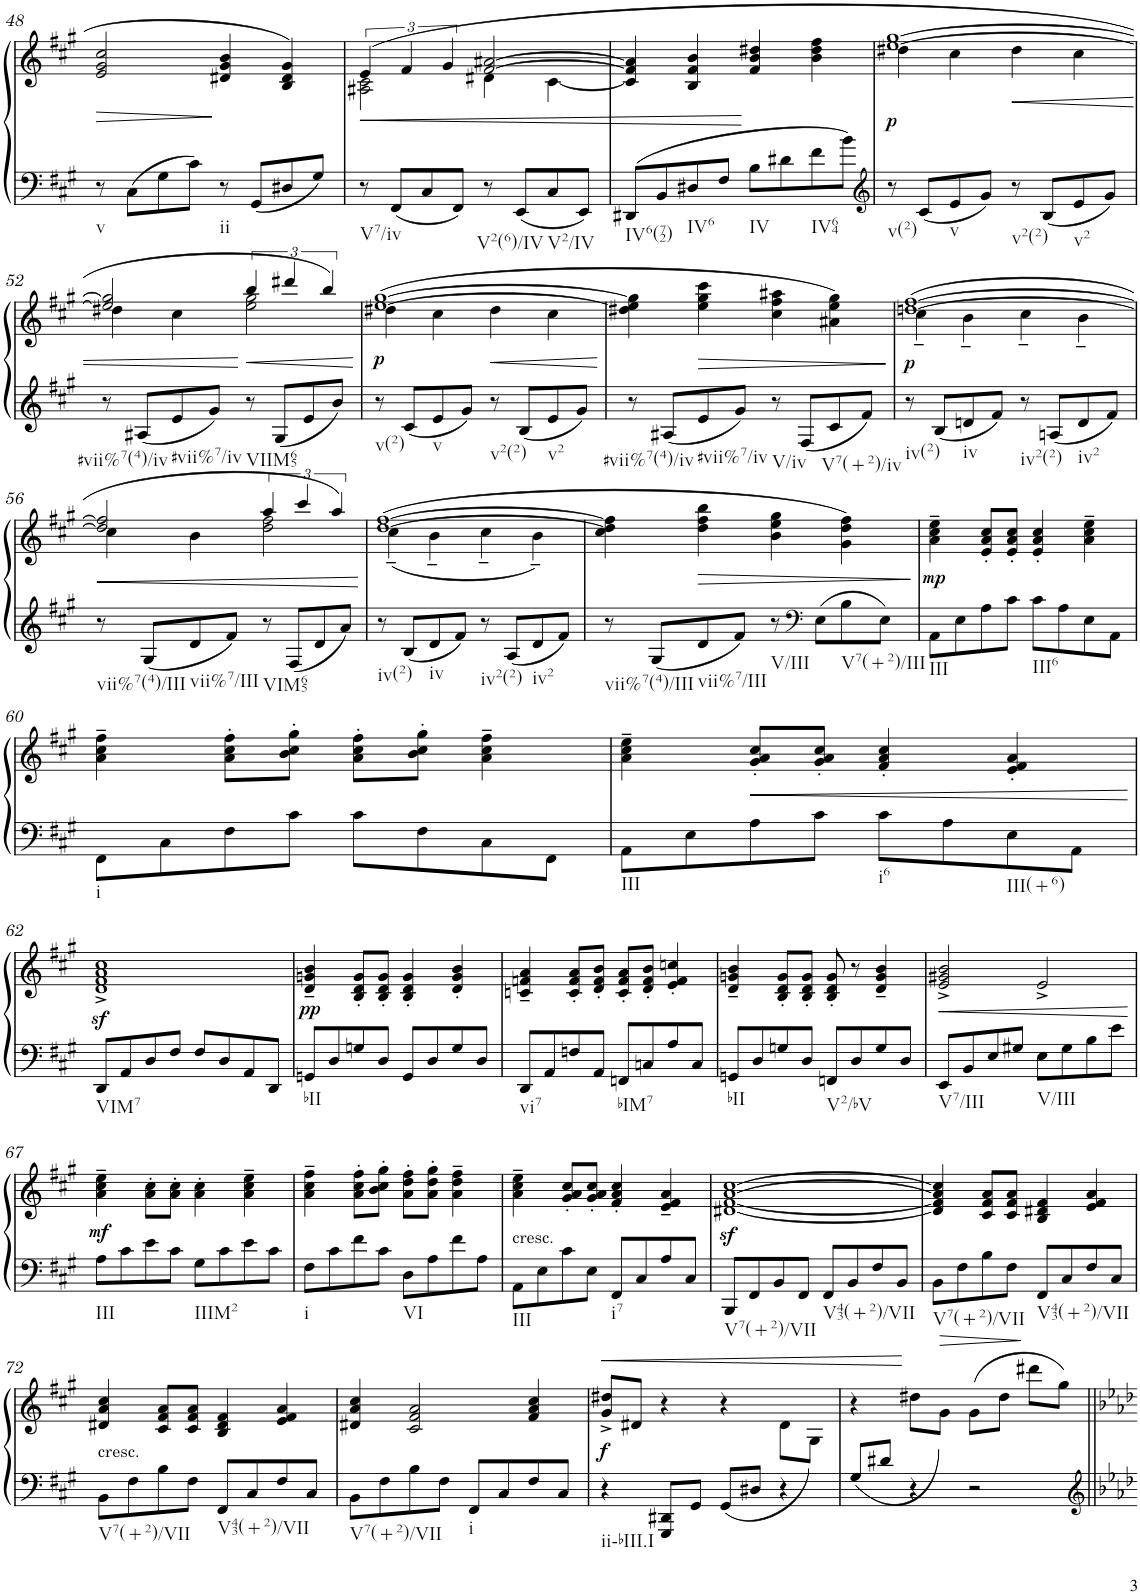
**kern	**kern	**dynam
*part1	*part1	*part1
*staff2	*staff1	*staff1/2
*I"Piano	*	*
*I'Pno.	*	*
!!LO:PB:g=z
*clefF4	*clefG2	*
*k[f#c#g#]	*k[f#c#g#]	*
*M4/4	*M4/4	*
*met(c)	*met(c)	*
=48	=48	=48
!LO:TX:b:t=v	!	!
!	!	!LO:HP:b
8r	2e/ 2g#/ 2cc#/	>
8C#\L	.	.
8G#\	.	.
8c#\J	.	.
!LO:TX:b:t=ii	!	!
8r	4d#X/ 4g#/ 4b/	.
8GG#/L	.	.
8D#X/	4B/ 4d#/ 4g#/	.
8G#/J	.	.
=49	=49	=49
!LO:TX:b:t=V7/iv	!	!
!	!	!LO:HP:b
*	*^	*
8r	(6e/	2A#X\ 2c#\	<
8FF#/L	.	.	.
.	6f#/	.	.
8C#/	.	.	.
.	6g#/	.	.
8FF#/J	.	.	.
!LO:TX:b:t=V2(6)/IV	!	!	!
8r	[2f#/ [2a#X/	4d#X\	.
8EE/L	.	.	.
!LO:TX:b:t=V2/IV	!	!	!
8C#/	.	[4c#\	.
8EE/J	.	.	.
*	*v	*v	*
=50	=50	=50
!LO:TX:b:t=IV6(72)	!	!
8DD#X/L	4c#/] 4f#/] 4a#/]	.
8BB/	.	.
!LO:TX:b:t=IV6	!	!
8D#X/	4B/ 4f#/ 4b/	.
8F#/J	.	.
!LO:TX:b:t=IV	!	!
8B\L	4f#/ 4b/ 4dd#X/	]
8d#X\	.	.
!LO:TX:b:t=IV64	!	!
8f#\	4b\ 4dd#\ 4ff#\	.
8b\J	.	.
=51	=51	=51
*clefG2	*	*
*	*^	*
!LO:TX:b:t=v(2)	!	!	!
!	!	!	!LO:DY:b
8r	[1ee [1gg#	4dd#X\	p
8c#/L	.	.	.
!LO:TX:b:t=v	!	!	!
8e/	.	4cc#\	.
8g#/J	.	.	.
!LO:TX:b:t=v2(2)	!	!	!
!	!	!	!LO:HP:b
8r	.	4dd#\	<
8B/L	.	.	.
!LO:TX:b:t=v2	!	!	!
8e/	.	4cc#\	.
8g#/J	.	.	.
!!LO:LB:g=z	!!
=52	=52	=52	=52
!LO:TX:b:t=#vii%7(4)/iv	!	!	!
8r	2ee/] 2gg#/]	4dd#X\	.
8A#X/L	.	.	.
!LO:TX:b:t=#vii%7/iv	!	!	!
8e/	.	4cc#\	.
8g#/J	.	.	.
!LO:TX:b:t=VIIM65	!	!	!
!	!	!	!LO:HP:n=1:b
8r	6bb/	2ee\ 2gg#\	[ <
8G#/L	.	.	.
.	6ddd#X/	.	.
8e/	.	.	.
.	6bb/)	.	.
8b/J	.	.	.
*	*v	*v	*
.	.	[
=53	=53	=53
*	*^	*
!LO:TX:b:t=v(2)	!	!	!
!	!	!	!LO:DY:b
8r	([1ee [1gg#	4dd#X\	p
8c#/L	.	.	.
!LO:TX:b:t=v	!	!	!
8e/	.	4cc#\	.
8g#/J	.	.	.
!LO:TX:b:t=v2(2)	!	!	!
!	!	!	!LO:HP:b
8r	.	4dd#\	<
8B/L	.	.	.
!LO:TX:b:t=v2	!	!	!
8e/	.	4cc#\	.
8g#/J	.	.	.
*	*v	*v	*
.	.	[
=54	=54	=54
!LO:TX:b:t=#vii%7(4)/iv	!	!
8r	4dd#X\ 4ee\] 4gg#\]	.
8A#X/L	.	.
!LO:TX:b:t=#vii%7/iv	!	!
!	!	!LO:HP:b
8e/	4ee\ 4gg#\ 4ccc#\	>
8g#/J	.	.
!LO:TX:b:t=V/iv	!	!
8r	4cc#\ 4ff#\ 4aa#X\	.
8F#/L	.	.
!LO:TX:b:t=V7(+2)/iv	!	!
8c#/	4a#X\ 4ee\ 4gg#\)	.
8f#/J	.	.
.	.	[
=55	=55	=55
*	*^	*
!LO:TX:b:t=iv(2)	!	!	!
!	!	!	!LO:DY:b
8r	([1ddn [1ff#	4cc#~\	p
8B/L	.	.	.
!LO:TX:b:t=iv	!	!	!
8dn/	.	4b~\	.
8f#/J	.	.	.
!LO:TX:b:t=iv2(2)	!	!	!
8r	.	4cc#~\	.
8An/L	.	.	.
!LO:TX:b:t=iv2	!	!	!
8d/	.	4b~\	.
8f#/J	.	.	.
!!LO:LB:g=z	!!
=56	=56	=56	=56
!LO:TX:b:t=vii%7(4)/III	!	!	!
!	!	!	!LO:HP:b
8r	2dd/] 2ff#/]	4cc#\	<
8G#/L	.	.	.
!LO:TX:b:t=vii%7/III	!	!	!
8d/	.	4b\	.
8f#/J	.	.	.
!LO:TX:b:t=VIM65	!	!	!
8r	6aa/	2dd\ 2ff#\	.
8F#/L	.	.	.
.	6ccc#/	.	.
8d/	.	.	.
.	6aa/)	.	.
8a/J	.	.	.
*	*v	*v	*
.	.	]
=57	=57	=57
*	*^	*
!LO:TX:b:t=iv(2)	!	!	!
8r	([1dd [1ff#	(4cc#~\	.
8B/L	.	.	.
!LO:TX:b:t=iv	!	!	!
8d/	.	4b~\	.
8f#/J	.	.	.
!LO:TX:b:t=iv2(2)	!	!	!
8r	.	4cc#~\	.
8A/L	.	.	.
!LO:TX:b:t=iv2	!	!	!
8d/	.	4b~\)	.
8f#/J	.	.	.
*	*v	*v	*
=58	=58	=58
!LO:TX:b:t=vii%7(4)/III	!	!
8r	4cc#\ 4dd\] 4ff#\]	.
8G#/L	.	.
!LO:TX:b:t=vii%7/III	!	!
!	!	!LO:HP:b
8d/	4dd\ 4ff#\ 4bb\	>
8f#/J	.	.
!LO:TX:b:t=V/III	!	!
8r	4b\ 4ee\ 4gg#\	.
*clefF4	*	*
8E\L	.	.
!LO:TX:b:t=V7(+2)/III	!	!
8B\	4g#\ 4dd\ 4ff#\)	.
8E\J	.	.
.	.	[
=59	=59	=59
!LO:TX:b:t=III	!	!
!	!	!LO:DY:b
8AA\L	4a\~ 4cc#\~ 4ee\~	mp
8E\	.	.
8A\	8e/' 8a/' 8cc#/'L	.
8c#\J	8e/' 8a/' 8cc#/'J	.
!LO:TX:b:t=III6	!	!
8c#\L	4e/' 4a/' 4cc#/'	.
8A\	.	.
8E\	4a\~ 4cc#\~ 4ee\~	.
8AA\J	.	.
!!LO:LB:g=z
=60	=60	=60
!LO:TX:b:t=i	!	!
8FF#\L	4a\~ 4cc#\~ 4ff#\~	.
8C#\	.	.
8F#\	8a\' 8cc#\' 8ff#\'L	.
8c#\J	8b\' 8cc#\' 8gg#\'J	.
8c#\L	8a\' 8cc#\' 8ff#\'L	.
8F#\	8b\' 8cc#\' 8gg#\'J	.
8C#\	4a\~ 4cc#\~ 4ff#\~	.
8FF#\J	.	.
=61	=61	=61
!LO:TX:b:t=III	!	!
8AA\L	4a\~ 4cc#\~ 4ee\~	.
8E\	.	.
!	!	!LO:HP:b
8A\	8g#/' 8a/' 8cc#/'L	<
8c#\J	8g#/' 8a/' 8cc#/'J	.
!LO:TX:b:t=i6	!	!
8c#\L	4f#/' 4a/' 4cc#/'	.
8A\	.	.
!LO:TX:b:t=III(+6)	!	!
8E\	4e/' 4f#/' 4a/'	.
8AA\J	.	.
.	.	]
!!LO:LB:g=z
=62	=62	=62
!LO:TX:b:t=VIM7	!	!
8DD/L	1dz<^ 1f#z<^ 1az<^ 1cc#z<^	.
8AA/	.	.
8D/	.	.
8F#/J	.	.
8F#/L	.	.
8D/	.	.
8AA/	.	.
8DD/J	.	.
=63	=63	=63
!LO:TX:b:t=bII	!	!
!	!	!LO:DY:b
8GGn/L	4d/~ 4gn/~ 4b/~	pp
8D/	.	.
8Gn/	8B/' 8d/' 8g/'L	.
8D/J	8B/' 8d/' 8g/'J	.
8GG/L	4B/' 4d/' 4g/'	.
8D/	.	.
8G/	4d/' 4g/' 4b/'	.
8D/J	.	.
=64	=64	=64
!LO:TX:b:t=vi7	!	!
8DD/L	4cn/~ 4fn/~ 4a/~	.
8AA/	.	.
8Fn/	8c/' 8f/' 8a/'L	.
8AA/J	8d/' 8f/' 8b/'J	.
!LO:TX:b:t=bIM7	!	!
8FFn/L	8c/' 8f/' 8a/'L	.
8Cn/	8d/' 8f/' 8b/'J	.
8A/	4e/' 4f/' 4ccn/'	.
8C/J	.	.
=65	=65	=65
!LO:TX:b:t=bII	!	!
8GGn/L	4d/~ 4gn/~ 4b/~	.
8D/	.	.
8Gn/	8B/' 8d/' 8g/'L	.
8D/J	8B/' 8d/' 8g/'J	.
!LO:TX:b:t=V2/bV	!	!
8FFn/L	8B/' 8d/' 8g/'	.
8D/	8r	.
8G/	4d/~ 4g/~ 4b/~	.
8D/J	.	.
=66	=66	=66
!LO:TX:b:t=V7/III	!	!
!	!	!LO:HP:b
8EE/L	2e/^ 2g#X/^ 2b/^	<
8BB/	.	.
8E/	.	.
8G#X/J	.	.
!LO:TX:b:t=V/III	!	!
8E\L	2e^/	.
8G#\	.	.
8B\	.	.
8e\J	.	.
.	.	[
!!LO:LB:g=z
=67	=67	=67
!LO:TX:b:t=III	!	!
!	!	!LO:DY:b
8A\L	4a\~ 4cc#\~ 4ee\~	mf
8c#\	.	.
8e\	8a\' 8cc#\'L	.
8c#\J	8a\' 8cc#\'J	.
!LO:TX:b:t=IIIM2	!	!
8G#\L	4a\' 4cc#\'	.
8c#\	.	.
8e\	4a\~ 4cc#\~ 4ee\~	.
8c#\J	.	.
=68	=68	=68
!LO:TX:b:t=i	!	!
8F#\L	4a\~ 4cc#\~ 4ff#\~	.
8c#\	.	.
8f#\	8a\' 8cc#\' 8ff#\'L	.
8c#\J	8b\' 8cc#\' 8gg#\'J	.
!LO:TX:b:t=VI	!	!
8D\L	8a\' 8dd\' 8ff#\'L	.
8A\	8a\' 8dd\' 8gg#\'J	.
8f#\	4a\~ 4dd\~ 4ff#\~	.
8A\J	.	.
=69	=69	=69
!	!LO:TX:b:t=cresc.	!
!LO:TX:b:t=III	!	!
8AA\L	4a\~ 4cc#\~ 4ee\~	.
8E\	.	.
8c#\	8g#/' 8a/' 8cc#/'L	.
8E\J	8g#/' 8a/' 8cc#/'J	.
!LO:TX:b:t=i7	!	!
8FF#/L	4f#/' 4a/' 4cc#/'	.
8C#/	.	.
8A/	4e/~ 4f#/~ 4a/~	.
8C#/J	.	.
=70	=70	=70
!LO:TX:b:t=V7(+2)/VII	!	!
8BBB/L	[1d#Xz< [1f#z< [1az< [1cc#z<	.
8FF#/	.	.
8BB/	.	.
8FF#/J	.	.
!LO:TX:b:t=V43(+2)/VII	!	!
8FF#/L	.	.
8BB/	.	.
8F#/	.	.
8BB/J	.	.
=71	=71	=71
!LO:TX:b:t=V7(+2)/VII	!	!
8BB\L	4d#/] 4f#/] 4a/] 4cc#/]	.
8F#\	.	.
8B\	8c#/ 8f#/ 8a/L	.
8F#\J	8c#/ 8f#/ 8a/J	.
!LO:TX:b:t=V43(+2)/VII	!	!
8FF#/L	4B/ 4d#X/ 4f#/	.
8C#/	.	.
8F#/	4e/ 4f#/ 4a/	.
8C#/J	.	.
!!LO:LB:g=z
=72	=72	=72
!	!LO:TX:b:t=cresc.	!
!LO:TX:b:t=V7(+2)/VII	!	!
8BB\L	4d#X/ 4a/ 4cc#/	.
8F#\	.	.
8B\	8c#/ 8f#/ 8a/L	.
8F#\J	8c#/ 8f#/ 8a/J	.
!LO:TX:b:t=V43(+2)/VII	!	!
8FF#/L	4B/ 4d#/ 4f#/	.
8C#/	.	.
8F#/	4e/ 4f#/ 4a/	.
8C#/J	.	.
=73	=73	=73
!LO:TX:b:t=V7(+2)/VII	!	!
8BB\L	4d#X/ 4a/ 4cc#/	.
8F#\	.	.
8B\	2c#/ 2f#/ 2a/	.
8F#\J	.	.
!LO:TX:b:t=i	!	!
8FF#/L	.	.
8C#/	.	.
8F#/	4f#/ 4a/ 4cc#/	.
8C#/J	.	.
=74	=74	=74
!LO:TX:b:t=ii-bIII.I	!	!
!	!	!LO:HP:b
!	!	!LO:DY:n=1:b
4r	8g#/^ 8dd#X/^L	< f
.	8d#X/J	.
8GGG#/ 8DD#X/L	4r	.
8GG#/J	.	.
(8GG#/L	4r	.
8D#X/J	.	.
4r	8d#\L	.
.	(8G#\J	.
=75	=75	=75
8G#/L	4r	.
8d#X/J	.	.
4r	8dd#X\L	[
.	8g#\J)	.
2r	(8g#\L	.
.	8dd#\J	.
.	8ddd#X\L	[
.	8gg#\J)	.
=||	=||	=||
*-	*-	*-
